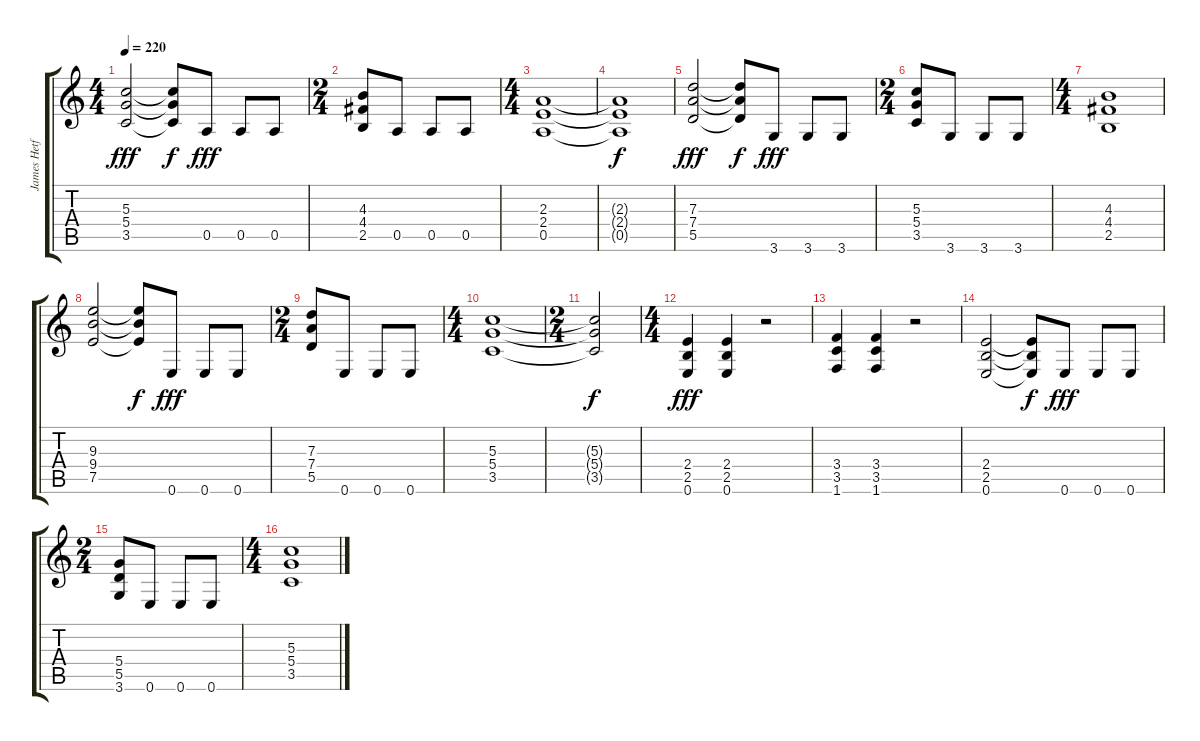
\track ("James Hetfield" "James Hetf") {instrument distortionguitar}
\staff {score tabs}
\tuning (E4 B3 G3 D3 A2 E2) {hide}
\ts (4 4)
\tempo 220
\clef g2
\ks c
(5.3 5.4 3.5).2{dy fff} (5.3{t} 5.4{t} 3.5{t}).8{dy f} 0.5.8{dy fff} 0.5.8 0.5.8 |
\ts (2 4)
(4.3 4.4 2.5).8 0.5.8 0.5.8 0.5.8 |
\ts (4 4)
(2.3 2.4 0.5).1 |
(2.3{t} 2.4{t} 0.5{t}).1{dy f} |
(7.3 7.4 5.5).2{dy fff} (7.3{t} 7.4{t} 5.5{t}).8{dy f} 3.6.8{dy fff} 3.6.8 3.6.8 |
\ts (2 4)
(5.3 5.4 3.5).8 3.6.8 3.6.8 3.6.8 |
\ts (4 4)
(4.3 4.4 2.5).1 |
(9.3 9.4 7.5).2 (9.3{t} 9.4{t} 7.5{t}).8{dy f} 0.6.8{dy fff} 0.6.8 0.6.8 |
\ts (2 4)
(7.3 7.4 5.5).8 0.6.8 0.6.8 0.6.8 |
\ts (4 4)
(5.3 5.4 3.5).1 |
\ts (2 4)
(5.3{t} 5.4{t} 3.5{t}).2{dy f} |
\ts (4 4)
(2.4 2.5 0.6).4{dy fff} (2.4 2.5 0.6).4 r.2 |
(3.4 3.5 1.6).4 (3.4 3.5 1.6).4 r.2 |
(2.4 2.5 0.6).2 (2.4{t} 2.5{t} 0.6{t}).8{dy f} 0.6.8{dy fff} 0.6.8 0.6.8 |
\ts (2 4)
(5.4 5.5 3.6).8 0.6.8 0.6.8 0.6.8 |
\ts (4 4)
(5.3 5.4 3.5).1
